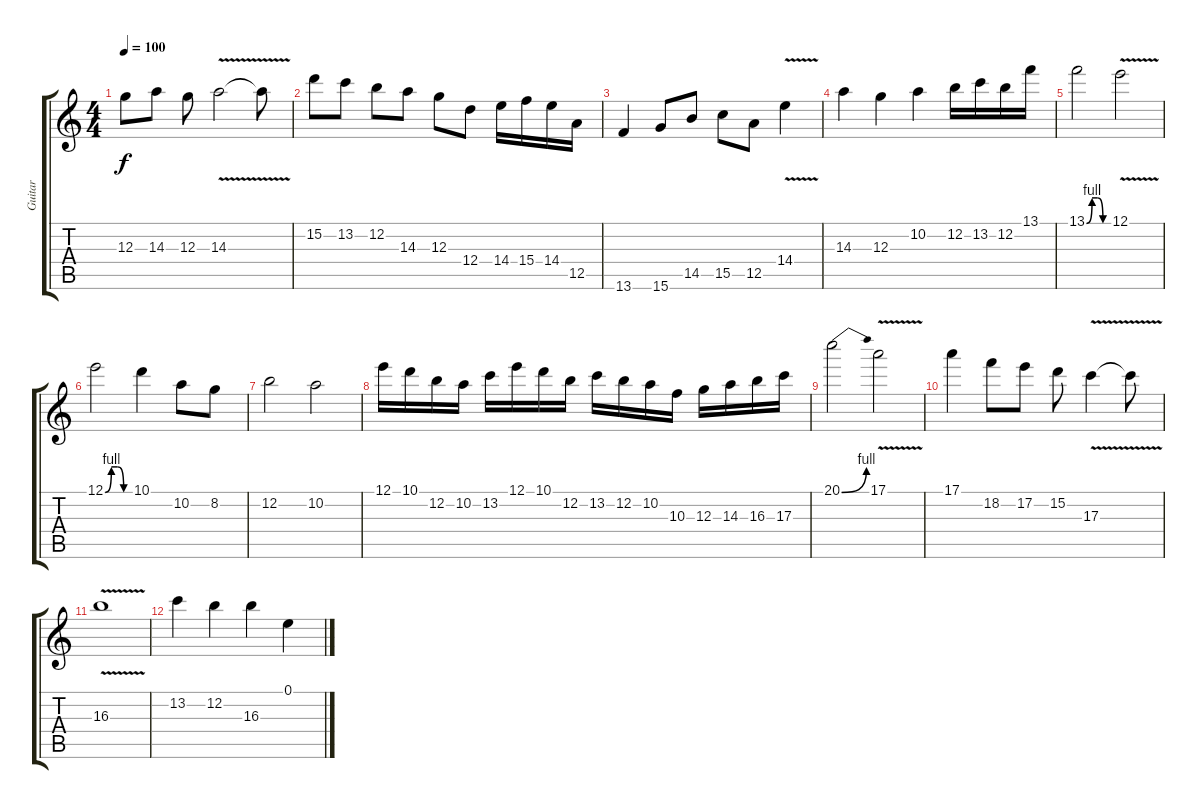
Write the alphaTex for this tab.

\track ("Guitar" "Guitar") {instrument electricguitarjazz}
\staff {score tabs}
\tuning (E4 B3 G3 D3 A2 E2) {hide}
\ts (4 4)
\tempo 100
\clef g2
\ks c
12.3.8{dy f} 14.3.8 12.3.8 14.3{v}.2 14.3{t}.8 |
15.2.8 13.2.8 12.2.8 14.3.8 12.3.8 12.4.8 14.4.16 15.4.16 14.4.16 12.5.16 |
13.6.4 15.6.8 14.5.8 15.5.8 12.5.8 14.4{v}.4 |
14.3.4 12.3.4 10.2.4 12.2.16 13.2.16 12.2.16 13.1.16 |
13.1{be (custom 0 0 15 4 30 4 45 0 60 0)}.2 12.1{v}.2 |
12.1{be (custom 0 0 15 4 30 4 45 0 60 0)}.2 10.1.4 10.2.8 8.2.8 |
12.2.2 10.2.2 |
12.1.16 10.1.16 12.2.16 10.2.16 13.2.16 12.1.16 10.1.16 12.2.16 13.2.16 12.2.16 10.2.16 10.3.16 12.3.16 14.3.16 16.3.16 17.3.16 |
20.1{be (bend 0 0 60 4)}.2 17.1{v}.2 |
17.1.4 18.2.8 17.2.8 15.2.8 17.3{v}.4 17.3{t}.8 |
16.3{v}.1 |
13.2.4 12.2.4 16.3.4 0.1.4
